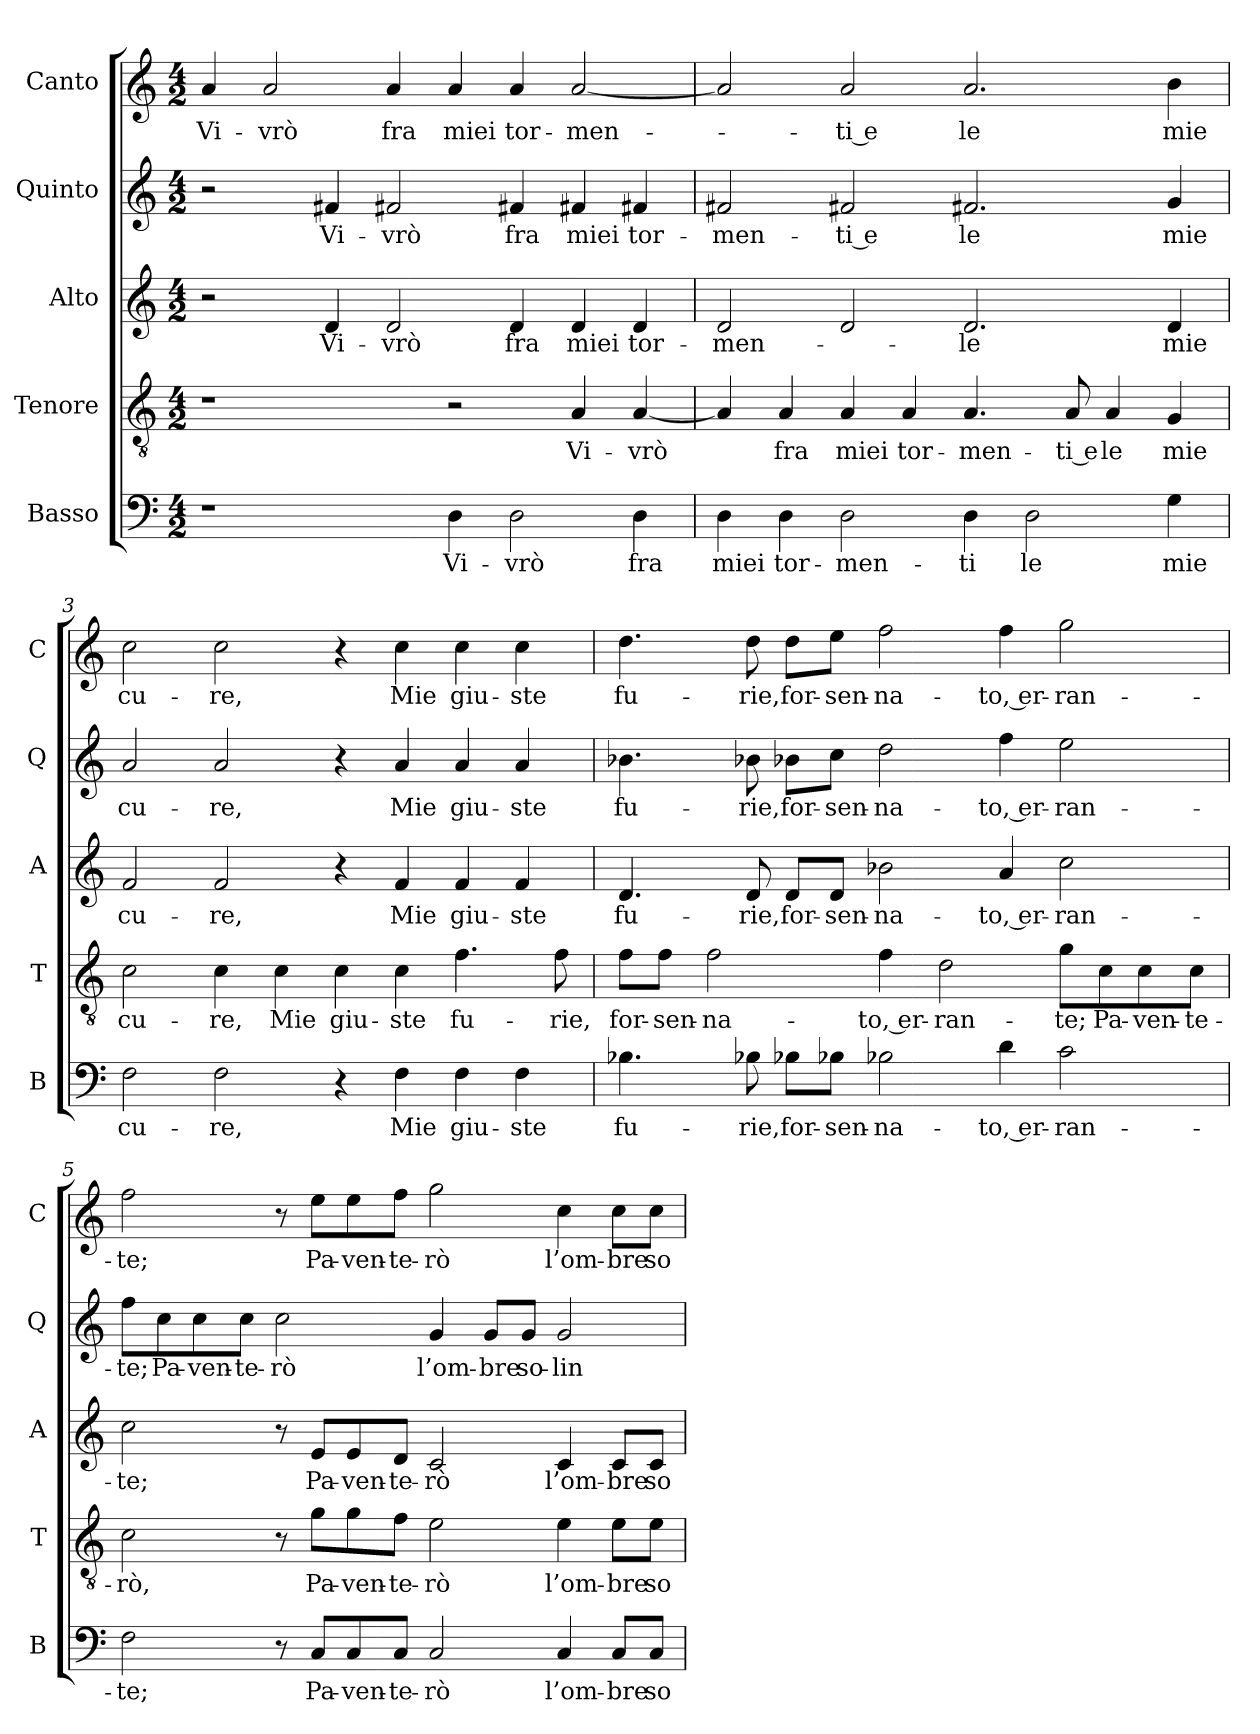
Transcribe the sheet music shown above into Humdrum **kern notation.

**kern	**text	**kern	**text	**kern	**text	**kern	**text	**kern	**text
*part5	*part5	*part4	*part4	*part3	*part3	*part2	*part2	*part1	*part1
*staff5	*staff5	*staff4	*staff4	*staff3	*staff3	*staff2	*staff2	*staff1	*staff1
*I"Basso	*	*I"Tenore	*	*I"Alto	*	*I"Quinto	*	*I"Canto	*
*I'B	*	*I'T	*	*I'A	*	*I'Q	*	*I'C	*
*clefF4	*	*clefGv2	*	*clefG2	*	*clefG2	*	*clefG2	*
*k[]	*	*k[]	*	*k[]	*	*k[]	*	*k[]	*
*C:	*	*C:	*	*C:	*	*C:	*	*C:	*
*M4/2	*	*M4/2	*	*M4/2	*	*M4/2	*	*M4/2	*
=1	=1	=1	=1	=1	=1	=1	=1	=1	=1
1r	.	1r	.	2r	.	2r	.	4a	Vi-
.	.	.	.	.	.	.	.	2a	-vrò
.	.	.	.	4d	Vi-	4f#X	Vi-	.	.
.	.	.	.	2d	-vrò	2f#X	-vrò	4a	fra
4D	Vi-	2r	.	.	.	.	.	4a	miei
2D	-vrò	.	.	4d	fra	4f#X	fra	4a	tor-
.	.	4A	Vi-	4d	miei	4f#X	miei	[2a	-men-
4D	fra	[4A	-vrò	4d	tor-	4f#X	tor-	.	.
=2	=2	=2	=2	=2	=2	=2	=2	=2	=2
4D	miei	4A]	.	2d	-men-	2f#X	-men-	2a]	.
4D	tor-	4A	fra	.	.	.	.	.	.
2D	-men-	4A	miei	2d	.	2f#X	-ti e	2a	-ti e
.	.	4A	tor-	.	.	.	.	.	.
4D	-ti	4.A	-men-	2.d	-le	2.f#X	le	2.a	le
2D	le	.	.	.	.	.	.	.	.
.	.	8A	-ti e	.	.	.	.	.	.
.	.	4A	le	.	.	.	.	.	.
4G	mie	4G	mie	4d	mie	4g	mie	4b	mie
=3	=3	=3	=3	=3	=3	=3	=3	=3	=3
2F	cu-	2c	cu-	2f	cu-	2a	cu-	2cc	cu-
2F	-re,	4c	-re,	2f	-re,	2a	-re,	2cc	-re,
.	.	4c	Mie	.	.	.	.	.	.
4r	.	4c	giu-	4r	.	4r	.	4r	.
4F	Mie	4c	-ste	4f	Mie	4a	Mie	4cc	Mie
4F	giu-	4.f	fu-	4f	giu-	4a	giu-	4cc	giu-
4F	-ste	.	.	4f	-ste	4a	-ste	4cc	-ste
.	.	8f	-rie,	.	.	.	.	.	.
=4	=4	=4	=4	=4	=4	=4	=4	=4	=4
4.B-X	fu-	8f\L	for-	4.d	fu-	4.b-X	fu-	4.dd	fu-
.	.	8f\J	-sen-	.	.	.	.	.	.
.	.	2f	-na-	.	.	.	.	.	.
8B-X	-rie,	.	.	8d	-rie,	8b-X	-rie,	8dd	-rie,
8B-X\L	for-	.	.	8d/L	for-	8b-X\L	for-	8dd\L	for-
8B-X\J	-sen-	.	.	8d/J	-sen-	8cc\J	-sen-	8ee\J	-sen-
2B-X	-na-	4f	-to, er-	2b-X	-na-	2dd	-na-	2ff	-na-
.	.	2d	-ran-	.	.	.	.	.	.
4d	-to, er-	.	.	4a	-to, er-	4ff	-to, er-	4ff	-to, er-
2c	-ran-	8g\L	-te;	2cc	-ran-	2ee	-ran-	2gg	-ran-
.	.	8c\	Pa-	.	.	.	.	.	.
.	.	8c\	-ven-	.	.	.	.	.	.
.	.	8c\J	-te-	.	.	.	.	.	.
=5	=5	=5	=5	=5	=5	=5	=5	=5	=5
2F	-te;	2c	-rò,	2cc	-te;	8ff\L	-te;	2ff	-te;
.	.	.	.	.	.	8cc\	Pa-	.	.
.	.	.	.	.	.	8cc\	-ven-	.	.
.	.	.	.	.	.	8cc\J	-te-	.	.
8r	.	8r	.	8r	.	2cc	-rò	8r	.
8C/L	Pa-	8g\L	Pa-	8e/L	Pa-	.	.	8ee\L	Pa-
8C/	-ven-	8g\	-ven-	8e/	-ven-	.	.	8ee\	-ven-
8C/J	-te-	8f\J	-te-	8d/J	-te-	.	.	8ff\J	-te-
2C	-rò	2e	-rò	2c	-rò	4g	l’om-	2gg	-rò
.	.	.	.	.	.	8g/L	-bre	.	.
.	.	.	.	.	.	8g/J	so-	.	.
4C	l’om-	4e	l’om-	4c	l’om-	2g	-lin-	4cc	l’om-
8C/L	-bre	8e\L	-bre	8c/L	-bre	.	.	8cc\L	-bre
8C/J	so-	8e\J	so-	8c/J	so-	.	.	8cc\J	so-
=	=	=	=	=	=	=	=	=	=
*-	*-	*-	*-	*-	*-	*-	*-	*-	*-
